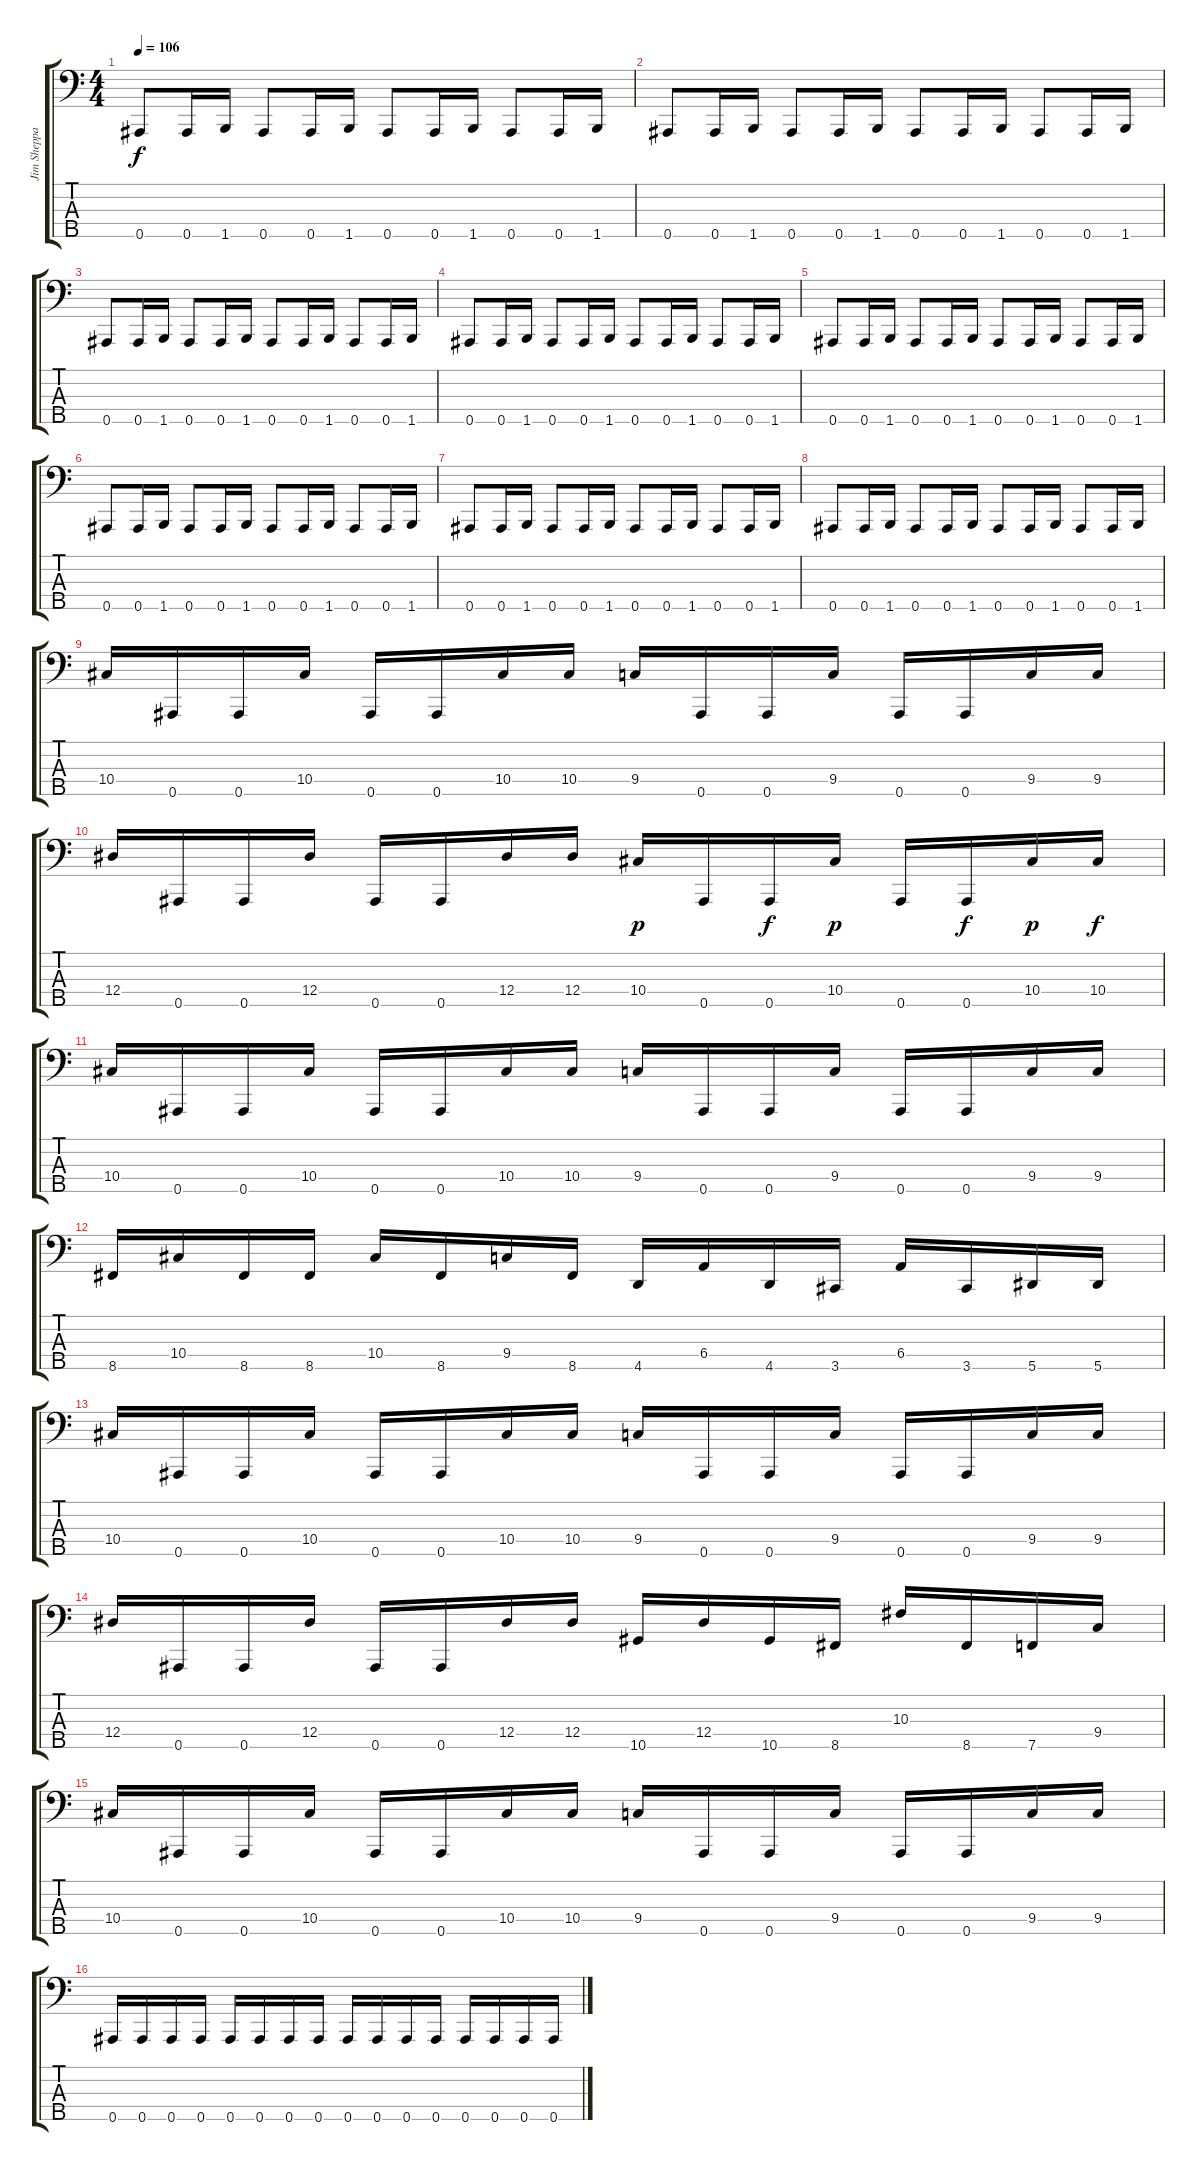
\track ("Jim Sheppard" "Jim Sheppa") {instrument electricbasspick}
\staff {score tabs}
\tuning (Gb2 Db2 Ab1 Eb1 Bb0) {hide}
\ts (4 4)
\tempo 106
\clef f4
\ks c
0.5.8{dy f} 0.5.16 1.5.16 0.5.8 0.5.16 1.5.16 0.5.8 0.5.16 1.5.16 0.5.8 0.5.16 1.5.16 |
0.5.8 0.5.16 1.5.16 0.5.8 0.5.16 1.5.16 0.5.8 0.5.16 1.5.16 0.5.8 0.5.16 1.5.16 |
0.5.8 0.5.16 1.5.16 0.5.8 0.5.16 1.5.16 0.5.8 0.5.16 1.5.16 0.5.8 0.5.16 1.5.16 |
0.5.8 0.5.16 1.5.16 0.5.8 0.5.16 1.5.16 0.5.8 0.5.16 1.5.16 0.5.8 0.5.16 1.5.16 |
0.5.8 0.5.16 1.5.16 0.5.8 0.5.16 1.5.16 0.5.8 0.5.16 1.5.16 0.5.8 0.5.16 1.5.16 |
0.5.8 0.5.16 1.5.16 0.5.8 0.5.16 1.5.16 0.5.8 0.5.16 1.5.16 0.5.8 0.5.16 1.5.16 |
0.5.8 0.5.16 1.5.16 0.5.8 0.5.16 1.5.16 0.5.8 0.5.16 1.5.16 0.5.8 0.5.16 1.5.16 |
0.5.8 0.5.16 1.5.16 0.5.8 0.5.16 1.5.16 0.5.8 0.5.16 1.5.16 0.5.8 0.5.16 1.5.16 |
10.4.16 0.5.16 0.5.16 10.4.16 0.5.16 0.5.16 10.4.16 10.4.16 9.4.16 0.5.16 0.5.16 9.4.16 0.5.16 0.5.16 9.4.16 9.4.16 |
12.4.16 0.5.16 0.5.16 12.4.16 0.5.16 0.5.16 12.4.16 12.4.16 10.4.16{dy p} 0.5.16 0.5.16{dy f} 10.4.16{dy p} 0.5.16 0.5.16{dy f} 10.4.16{dy p} 10.4.16{dy f} |
10.4.16 0.5.16 0.5.16 10.4.16 0.5.16 0.5.16 10.4.16 10.4.16 9.4.16 0.5.16 0.5.16 9.4.16 0.5.16 0.5.16 9.4.16 9.4.16 |
8.5.16 10.4.16 8.5.16 8.5.16 10.4.16 8.5.16 9.4.16 8.5.16 4.5.16 6.4.16 4.5.16 3.5.16 6.4.16 3.5.16 5.5.16 5.5.16 |
10.4.16 0.5.16 0.5.16 10.4.16 0.5.16 0.5.16 10.4.16 10.4.16 9.4.16 0.5.16 0.5.16 9.4.16 0.5.16 0.5.16 9.4.16 9.4.16 |
12.4.16 0.5.16 0.5.16 12.4.16 0.5.16 0.5.16 12.4.16 12.4.16 10.5.16 12.4.16 10.5.16 8.5.16 10.3.16 8.5.16 7.5.16 9.4.16 |
10.4.16 0.5.16 0.5.16 10.4.16 0.5.16 0.5.16 10.4.16 10.4.16 9.4.16 0.5.16 0.5.16 9.4.16 0.5.16 0.5.16 9.4.16 9.4.16 |
0.5.16 0.5.16 0.5.16 0.5.16 0.5.16 0.5.16 0.5.16 0.5.16 0.5.16 0.5.16 0.5.16 0.5.16 0.5.16 0.5.16 0.5.16 0.5.16
